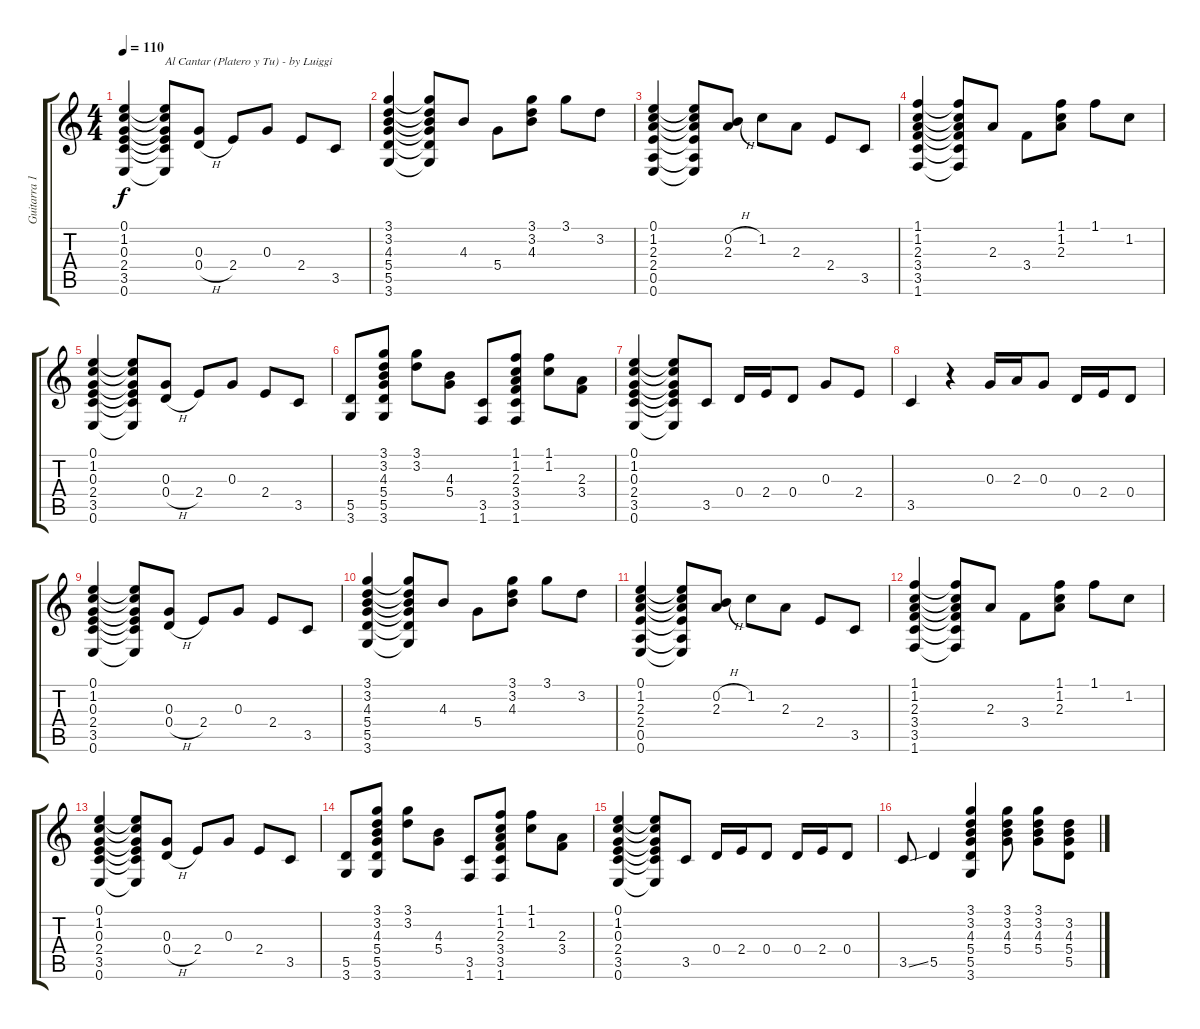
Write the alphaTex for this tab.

\track ("Guitarra 1" "Guitarra 1") {instrument acousticguitarsteel}
\staff {score tabs}
\tuning (E4 B3 G3 D3 A2 E2) {hide}
\ts (4 4)
\tempo 110
\clef g2
\ks c
(0.1 1.2 0.3 2.4 3.5 0.6).4{dy f instrument acousticguitarsteel} (0.1{t} 1.2{t} 0.3{t} 2.4{t} 3.5{t} 0.6{t}).8{txt "Al Cantar (Platero y Tu) - by Luiggi"} (0.3 0.4{h}).8 2.4.8 0.3.8 2.4.8 3.5.8 |
(3.1 3.2 4.3 5.4 5.5 3.6).4 (3.1{t} 3.2{t} 4.3{t} 5.4{t} 5.5{t} 3.6{t}).8 4.3.8 5.4.8 (3.1 3.2 4.3).8{txt ""} 3.1.8 3.2.8 |
(0.1 1.2 2.3 2.4 0.5 0.6).4 (0.1{t} 1.2{t} 2.3{t} 2.4{t} 0.5{t} 0.6{t}).8 (0.2{h} 2.3).8 1.2.8 2.3.8 2.4.8 3.5.8 |
(1.1 1.2 2.3 3.4 3.5 1.6).4 (1.1{t} 1.2{t} 2.3{t} 3.4{t} 3.5{t} 1.6{t}).8 2.3.8 3.4.8 (1.1 1.2 2.3).8 1.1.8 1.2.8 |
(0.1 1.2 0.3 2.4 3.5 0.6).4 (0.1{t} 1.2{t} 0.3{t} 2.4{t} 3.5{t} 0.6{t}).8 (0.3 0.4{h}).8 2.4.8 0.3.8 2.4.8 3.5.8 |
(5.5 3.6).8 (3.1 3.2 4.3 5.4 5.5 3.6).8 (3.1 3.2).8 (4.3 5.4).8 (3.5 1.6).8 (1.1 1.2 2.3 3.4 3.5 1.6).8 (1.1 1.2).8 (2.3 3.4).8 |
(0.1 1.2 0.3 2.4 3.5 0.6).4 (0.1{t} 1.2{t} 0.3{t} 2.4{t} 3.5{t} 0.6{t}).8 3.5.8 0.4.16 2.4.16 0.4.8 0.3.8 2.4.8 |
3.5.4 r.4 0.3.16 2.3.16 0.3.8 0.4.16 2.4.16 0.4.8 |
(0.1 1.2 0.3 2.4 3.5 0.6).4 (0.1{t} 1.2{t} 0.3{t} 2.4{t} 3.5{t} 0.6{t}).8 (0.3 0.4{h}).8 2.4.8 0.3.8 2.4.8 3.5.8 |
(3.1 3.2 4.3 5.4 5.5 3.6).4 (3.1{t} 3.2{t} 4.3{t} 5.4{t} 5.5{t} 3.6{t}).8 4.3.8 5.4.8 (3.1 3.2 4.3).8 3.1.8 3.2.8 |
(0.1 1.2 2.3 2.4 0.5 0.6).4 (0.1{t} 1.2{t} 2.3{t} 2.4{t} 0.5{t} 0.6{t}).8 (0.2{h} 2.3).8 1.2.8 2.3.8 2.4.8 3.5.8 |
(1.1 1.2 2.3 3.4 3.5 1.6).4 (1.1{t} 1.2{t} 2.3{t} 3.4{t} 3.5{t} 1.6{t}).8 2.3.8 3.4.8 (1.1 1.2 2.3).8 1.1.8 1.2.8 |
(0.1 1.2 0.3 2.4 3.5 0.6).4 (0.1{t} 1.2{t} 0.3{t} 2.4{t} 3.5{t} 0.6{t}).8 (0.3 0.4{h}).8 2.4.8 0.3.8 2.4.8 3.5.8 |
(5.5 3.6).8 (3.1 3.2 4.3 5.4 5.5 3.6).8 (3.1 3.2).8 (4.3 5.4).8 (3.5 1.6).8 (1.1 1.2 2.3 3.4 3.5 1.6).8 (1.1 1.2).8 (2.3 3.4).8 |
(0.1 1.2 0.3 2.4 3.5 0.6).4 (0.1{t} 1.2{t} 0.3{t} 2.4{t} 3.5{t} 0.6{t}).8 3.5.8 0.4.16 2.4.16 0.4.8 0.4.16 2.4.16 0.4.8 |
3.5{ss}.8 5.5.4 (3.1 3.2 4.3 5.4 5.5 3.6).4 (3.1 3.2 4.3 5.4).8 (3.1 3.2 4.3 5.4).8 (3.2 4.3 5.4 5.5).8
